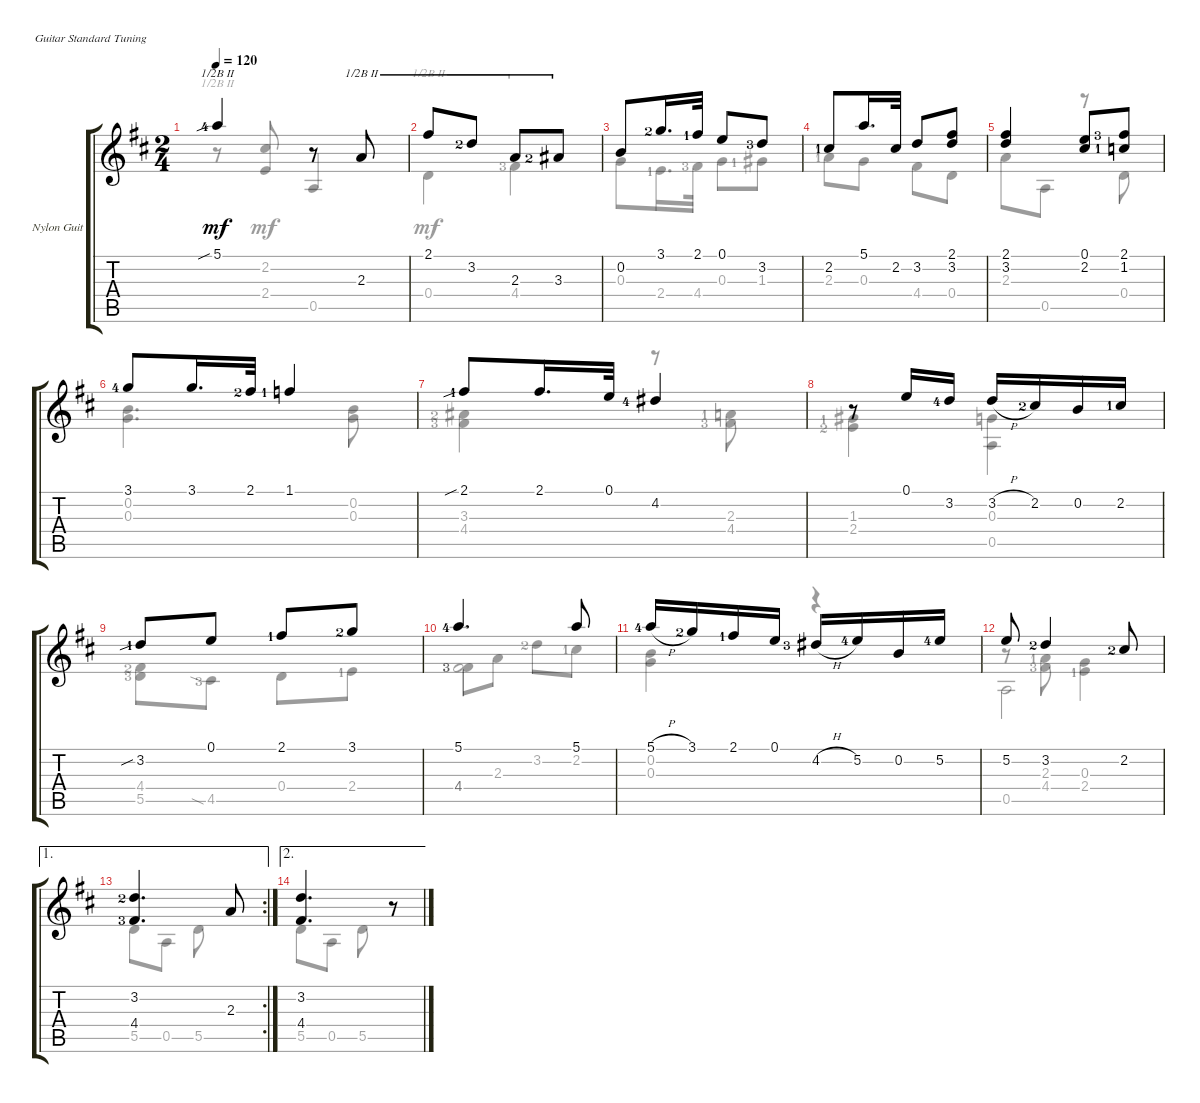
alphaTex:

\defaultSystemsLayout 4
\bracketExtendMode groupsimilarinstruments
\firstSystemTrackNameOrientation horizontal
\otherSystemsTrackNameOrientation horizontal
\track ("Nylon Guitar" "Nylon Guit") {instrument acousticguitarsteel}
\staff {score tabs}
\tuning (E4 B3 G3 D3 A2 E2)
\voice
\ts (2 4)
\tempo 120
\clef g2
\ks d
5.1{sib lf 5}.4{dy mf barre (2 half)} r.8 2.3.8{barre (2 half)} |
2.1.8{barre (2 half)} 3.2{lf 3}.8{barre (2 half)} 2.3.8{barre (2 half)} 3.3{lf 3}.8{barre (2 half)} |
0.2.8 3.1{lf 3}.16{d} 2.1{lf 2}.32 0.1.8 3.2{lf 4}.8 |
2.2{lf 2}.8 5.1.16{d} 2.2.32 3.2.8 (2.1 3.2).8 |
(2.1 3.2).4 (0.1 2.2).8 (1.2{lf 2} 2.1{lf 4}).8 |
3.1{lf 5}.8 3.1.16{d} 2.1{lf 3}.32 1.1{lf 2}.4 |
2.1{sib lf 2}.8 2.1.16{d} 0.1.32 4.2{lf 5}.4 |
r.8 0.1.16 3.2{lf 5}.16 3.2{h}.16 2.2{lf 3}.16 0.2.16 2.2{lf 2}.16 |
3.2{sib lf 2}.8 0.1.8 2.1{lf 2}.8 3.1{lf 3}.8 |
5.1{lf 5}.4{d} 5.1.8 |
5.1{h lf 5}.16 3.1{lf 3}.16 2.1{lf 2}.16 0.1.16 4.2{h lf 4}.16 5.2{lf 5}.16 0.2.16 5.2{lf 5}.16 |
5.2.8 3.2{lf 3}.4 2.2{lf 3}.8 |
\ae 1
\rc 2
(3.2{lf 3} 4.4{lf 4}).4{d} 2.3.8 |
\ae 2
(3.2 4.4).4{d} r.8
\voice
\clef g2
\ottava regular
\simile none
\ks d
|
0.4.4{barre (2 half)} 4.4{lf 4}.4{barre (2 half)} |
0.3.8 2.4{lf 2}.16{d} 4.4{lf 4}.32 0.3.8 1.3{lf 2}.8 |
2.3{lf 2}.8 0.3.8 4.4.8 0.4.8 |
2.3.8 0.5.8 r.8 0.4.8 |
(0.2 0.3).4{d} (0.3 0.2).8 |
(3.3{lf 3} 4.4{lf 4}).4 r.8 (2.3{lf 2} 4.4{lf 4}).8 |
(2.4{lf 3} 1.3{lf 2}).4 (0.3 0.5).4 |
(4.4{lf 3} 5.5{lf 4}).8 4.5{sia lf 4}.8 0.4.8 2.4{lf 2}.8 |
4.4{lf 4}.8 2.3.8 3.2{lf 3}.8 2.2{lf 2}.8 |
(0.2 0.3).4 r.4 |
0.5.2 |
5.5.8 0.5.8 5.5.8 |
5.5.8 0.5.8 5.5.8
\voice
\clef g2
\ottava regular
\simile none
\ks d
r.8{dy mf barre (2 half) beam invert} (2.2 2.4).8{beam invert} 0.5.4{beam invert} |
|
|
|
|
|
|
|
|
4.4{lf 4}.2 |
|
r.8 (4.4{lf 4} 2.3{lf 2}).8 (0.3 2.4{lf 2}).4 |
|
